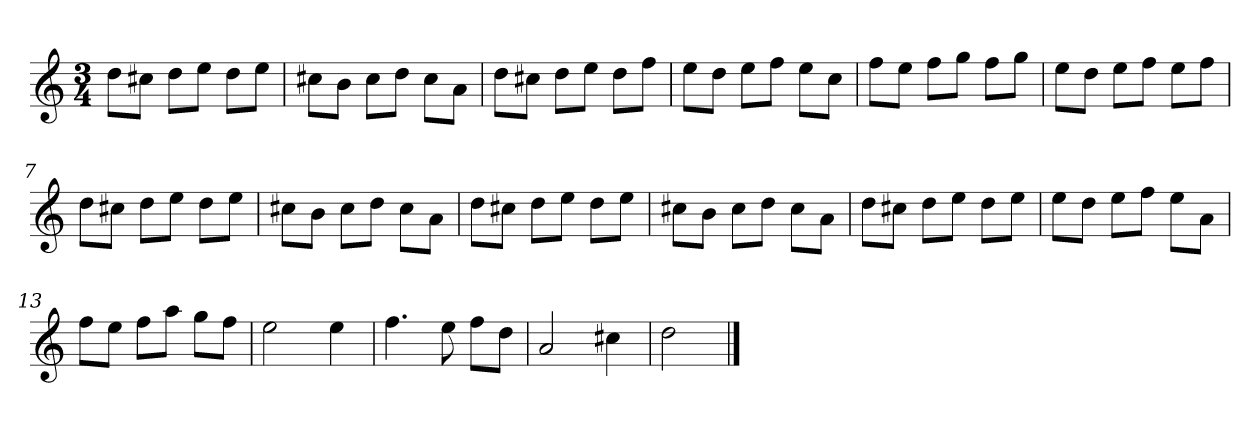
**kern
*part1
*staff1
*clefG2
*k[]
*a:
*M3/4
*MM120
=1
8dd\L
8cc#X\J
8dd\L
8ee\J
8dd\L
8ee\J
=2
8cc#X\L
8b\J
8cc#\L
8dd\J
8cc#\L
8a\J
=3
8dd\L
8cc#X\J
8dd\L
8ee\J
8dd\L
8ff\J
=4
8ee\L
8dd\J
8ee\L
8ff\J
8ee\L
8cc\J
=5
8ff\L
8ee\J
8ff\L
8gg\J
8ff\L
8gg\J
=6
8ee\L
8dd\J
8ee\L
8ff\J
8ee\L
8ff\J
=7
8dd\L
8cc#X\J
8dd\L
8ee\J
8dd\L
8ee\J
=8
8cc#X\L
8b\J
8cc#\L
8dd\J
8cc#\L
8a\J
=9
8dd\L
8cc#X\J
8dd\L
8ee\J
8dd\L
8ee\J
=10
8cc#X\L
8b\J
8cc#\L
8dd\J
8cc#\L
8a\J
=11
8dd\L
8cc#X\J
8dd\L
8ee\J
8dd\L
8ee\J
=12
8ee\L
8dd\J
8ee\L
8ff\J
8ee\L
8a\J
=13
8ff\L
8ee\J
8ff\L
8aa\J
8gg\L
8ff\J
=14
2ee
4ee
=15
4.ff
8ee
8ff\L
8dd\J
=16
2a
4cc#X
=17
2dd
==
*-
